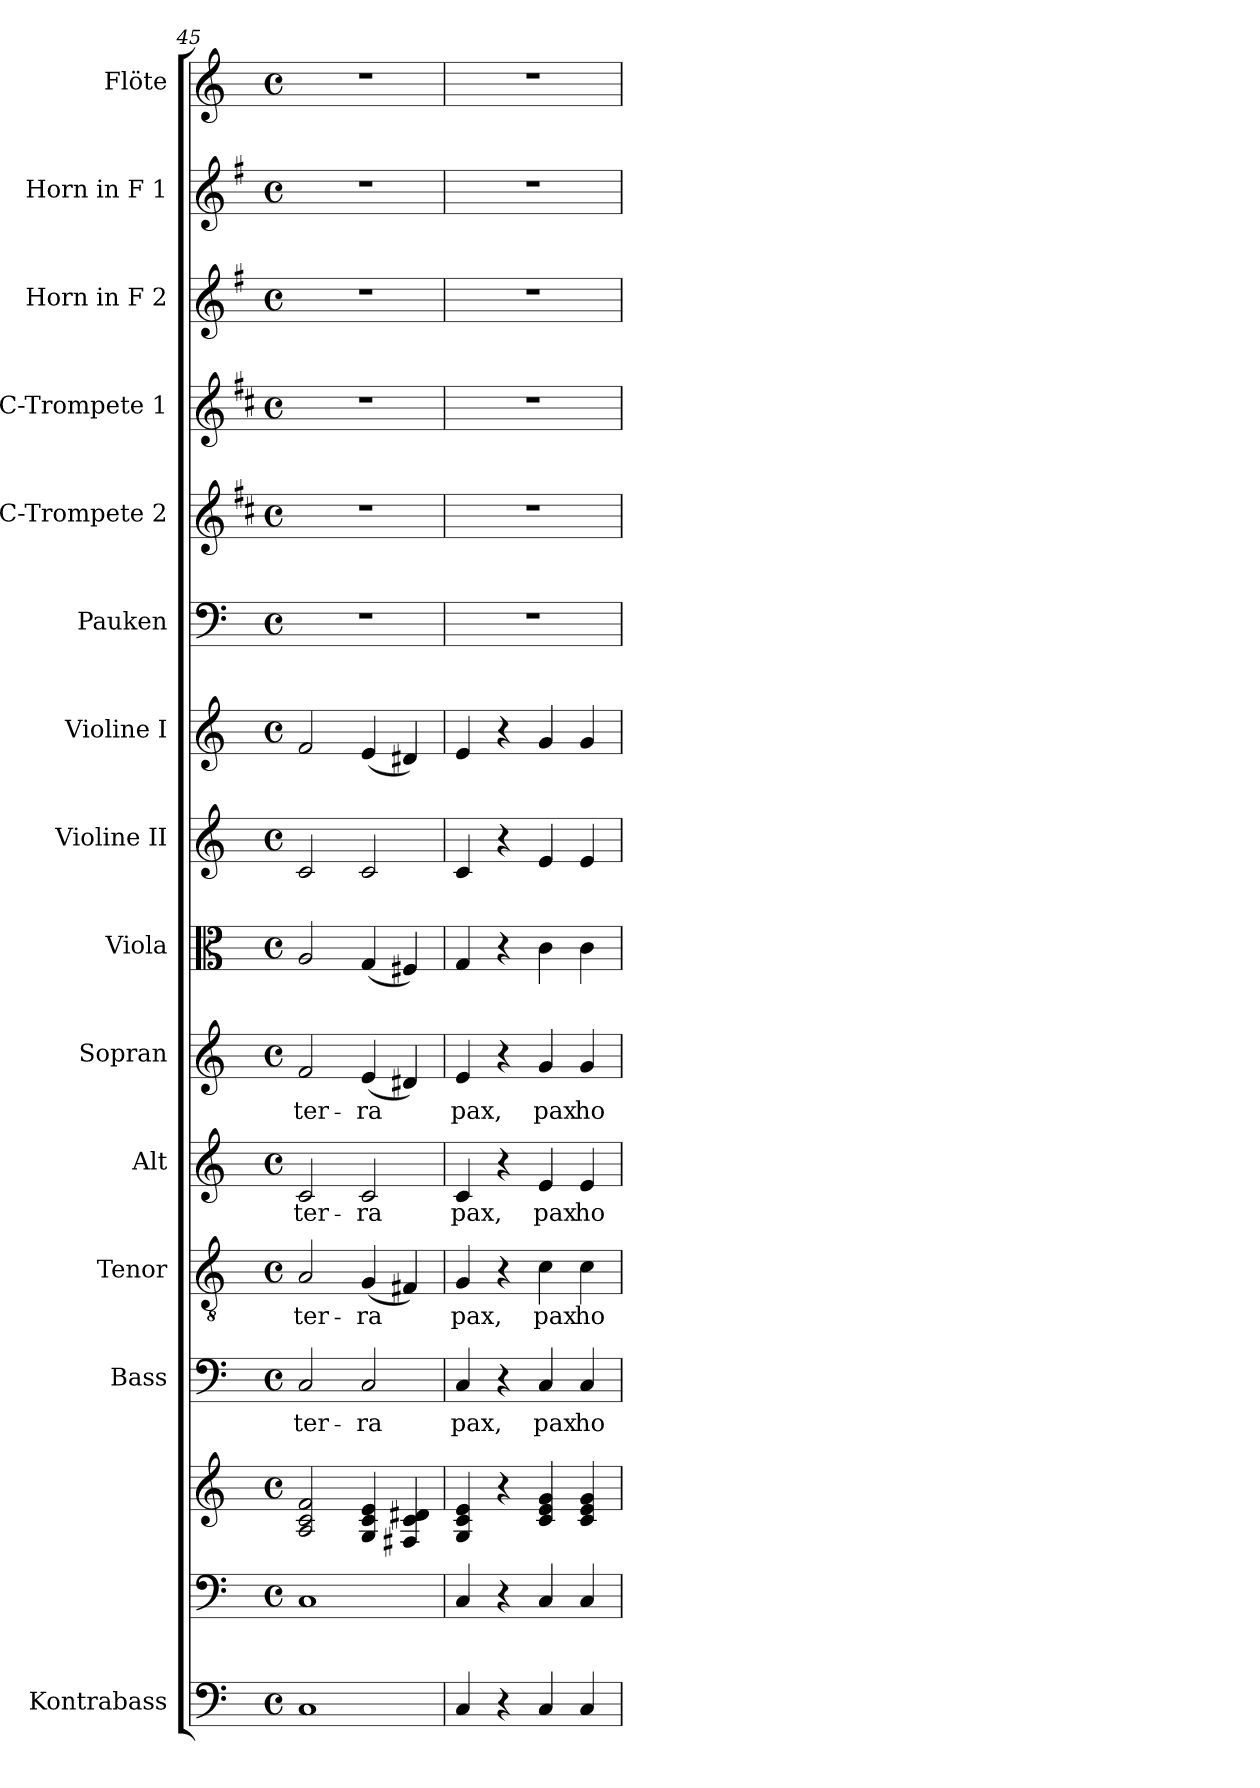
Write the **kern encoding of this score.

**kern	**kern	**kern	**kern	**text	**kern	**text	**kern	**text	**kern	**text	**kern	**kern	**kern	**kern	**kern	**kern	**kern	**kern	**kern
*part15	*part14	*part14	*part13	*part13	*part12	*part12	*part11	*part11	*part10	*part10	*part9	*part8	*part7	*part6	*part5	*part4	*part3	*part2	*part1
*staff16	*staff15	*staff14	*staff13	*staff13	*staff12	*staff12	*staff11	*staff11	*staff10	*staff10	*staff9	*staff8	*staff7	*staff6	*staff5	*staff4	*staff3	*staff2	*staff1
*I"Kontrabass	*	*	*I"Bass	*	*I"Tenor	*	*I"Alt	*	*I"Sopran	*	*I"Viola	*I"Violine II	*I"Violine I	*I"Pauken	*I"C-Trompete 2	*I"C-Trompete 1	*I"Horn in F 2	*I"Horn in F 1	*I"Flöte
*I'Kb.	*	*	*I'B.	*	*I'T.	*	*I'A.	*	*I'S.	*	*I'Vla.	*I'Vl. II	*I'Vl. I	*I'Pk.	*I'C Trp. 2	*I'C Trp. 1	*	*	*I'Fl.
*clefF4	*clefF4	*clefG2	*clefF4	*	*clefGv2	*	*clefG2	*	*clefG2	*	*clefC3	*clefG2	*clefG2	*clefF4	*clefG2	*clefG2	*clefG2	*clefG2	*clefG2
*ITrd7c12	*	*	*	*	*	*	*	*	*	*	*	*	*	*	*ITrd1c2	*ITrd1c2	*ITrd4c7	*ITrd4c7	*
*k[]	*k[]	*k[]	*k[]	*	*k[]	*	*k[]	*	*k[]	*	*k[]	*k[]	*k[]	*k[]	*k[]	*k[]	*k[]	*k[]	*k[]
*C:	*C:	*C:	*C:	*	*C:	*	*C:	*	*C:	*	*C:	*C:	*C:	*C:	*C:	*C:	*C:	*C:	*C:
*M4/4	*M4/4	*M4/4	*M4/4	*	*M4/4	*	*M4/4	*	*M4/4	*	*M4/4	*M4/4	*M4/4	*M4/4	*M4/4	*M4/4	*M4/4	*M4/4	*M4/4
*met(c)	*met(c)	*met(c)	*met(c)	*	*met(c)	*	*met(c)	*	*met(c)	*	*met(c)	*met(c)	*met(c)	*met(c)	*met(c)	*met(c)	*met(c)	*met(c)	*met(c)
=45	=45	=45	=45	=45	=45	=45	=45	=45	=45	=45	=45	=45	=45	=45	=45	=45	=45	=45	=45
!	!	!	!	!LO:LY:b	!	!LO:LY:b	!	!LO:LY:b	!	!LO:LY:b	!	!	!	!	!	!	!	!	!
1CC	1C	2A/ 2c/ 2f/	2C/	ter-	2A/	ter-	2c/	ter-	2f/	ter-	2A/	2c/	2f/	1r	1r	1r	1r	1r	1r
!	!	!	!	!LO:LY:b	!	!LO:LY:b	!	!LO:LY:b	!	!LO:LY:b	!	!	!	!	!	!	!	!	!
.	.	4G/ 4c/ 4e/	2C/	-ra	(<4G/	-ra	2c/	-ra	(<4e/	-ra	(<4G/	2c/	(<4e/	.	.	.	.	.	.
.	.	4F#X/ 4c/ 4d#X/	.	.	4F#X/)	.	.	.	4d#X/)	.	4F#X/)	.	4d#X/)	.	.	.	.	.	.
=46	=46	=46	=46	=46	=46	=46	=46	=46	=46	=46	=46	=46	=46	=46	=46	=46	=46	=46	=46
!	!	!	!	!LO:LY:b	!	!LO:LY:b	!	!LO:LY:b	!	!LO:LY:b	!	!	!	!	!	!	!	!	!
4CC/	4C/	4G/ 4c/ 4e/	4C/	pax,	4G/	pax,	4c/	pax,	4e/	pax,	4G/	4c/	4e/	1r	1r	1r	1r	1r	1r
4r	4r	4r	4r	.	4r	.	4r	.	4r	.	4r	4r	4r	.	.	.	.	.	.
!	!	!	!	!LO:LY:b	!	!LO:LY:b	!	!LO:LY:b	!	!LO:LY:b	!	!	!	!	!	!	!	!	!
4CC/	4C/	4c/ 4e/ 4g/	4C/	pax	4c\	pax	4e/	pax	4g/	pax	4c\	4e/	4g/	.	.	.	.	.	.
!	!	!	!	!LO:LY:b	!	!LO:LY:b	!	!LO:LY:b	!	!LO:LY:b	!	!	!	!	!	!	!	!	!
4CC/	4C/	4c/ 4e/ 4g/	4C/	ho-	4c\	ho-	4e/	ho-	4g/	ho-	4c\	4e/	4g/	.	.	.	.	.	.
=	=	=	=	=	=	=	=	=	=	=	=	=	=	=	=	=	=	=	=
*-	*-	*-	*-	*-	*-	*-	*-	*-	*-	*-	*-	*-	*-	*-	*-	*-	*-	*-	*-
